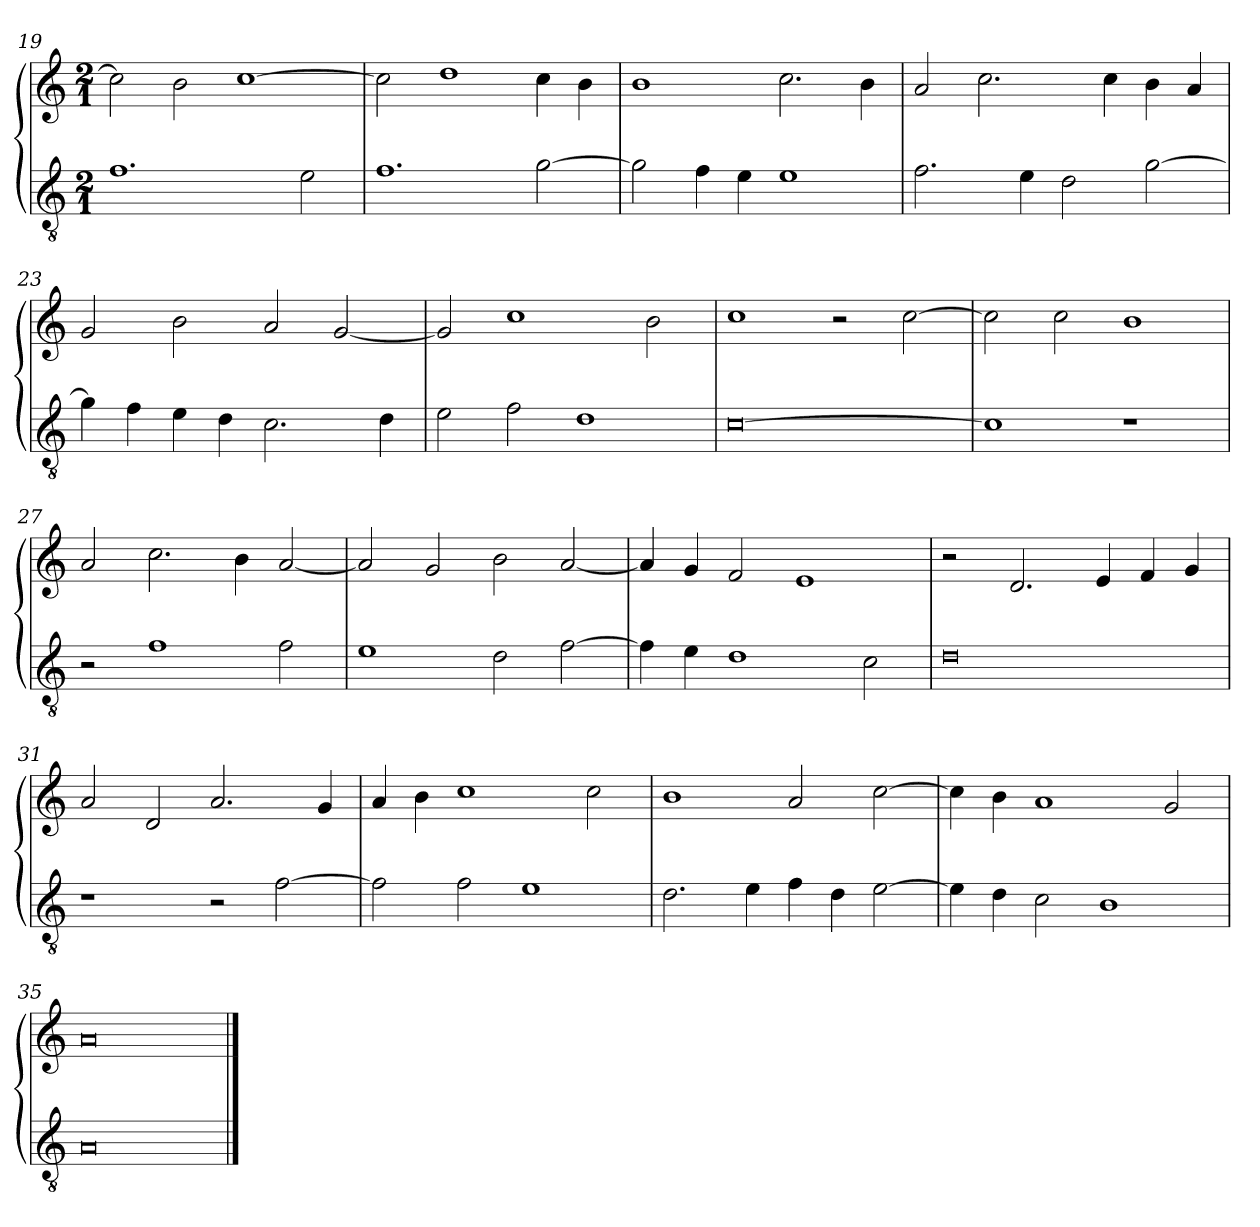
**kern	**kern
*part2	*part1
*staff2	*staff1
*clefGv2	*clefG2
*k[]	*k[]
*M2/1	*M2/1
=19	=19
1.f	2cc]
.	2b
.	[1cc
2e	.
=20	=20
1.f	2cc]
.	1dd
[2g	4cc
.	4b
=21	=21
2g]	1b
4f	.
4e	.
1e	2.cc
.	4b
=22	=22
2.f	2a
.	2.cc
4e	.
2d	.
.	4cc
[2g	4b
.	4a
=23	=23
4g]	2g
4f	.
4e	2b
4d	.
2.c	2a
.	[2g
4d	.
=24	=24
2e	2g]
2f	1cc
1d	.
.	2b
=25	=25
[0c	1cc
.	2r
.	[2cc
=26	=26
1c]	2cc]
.	2cc
1r	1b
=27	=27
2r	2a
1f	2.cc
.	4b
2f	[2a
=28	=28
1e	2a]
.	2g
2d	2b
[2f	[2a
=29	=29
4f]	4a]
4e	4g
1d	2f
.	1e
2c	.
=30	=30
0d	2r
.	2.d
.	4e
.	4f
.	4g
=31	=31
1r	2a
.	2d
2r	2.a
[2f	.
.	4g
=32	=32
2f]	4a
.	4b
2f	1cc
1e	.
.	2cc
=33	=33
2.d	1b
4e	.
4f	2a
4d	.
[2e	[2cc
=34	=34
4e]	4cc]
4d	4b
2c	1a
1B	.
.	2g
=35	=35
0A	0a
==	==
*-	*-
